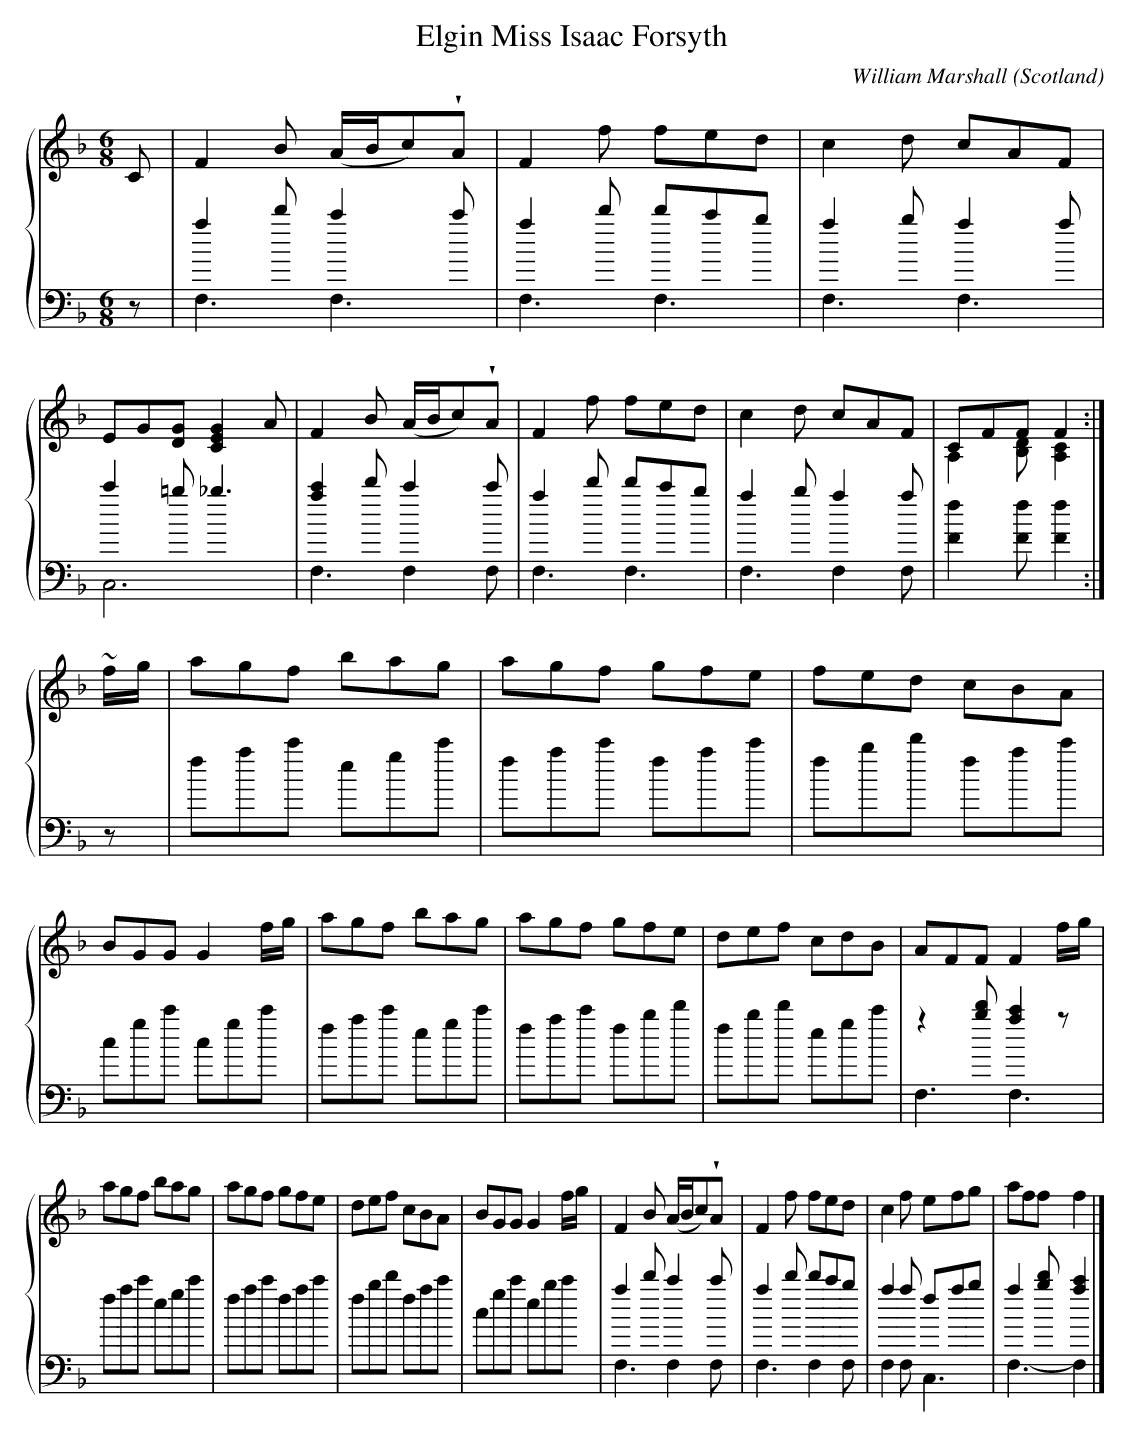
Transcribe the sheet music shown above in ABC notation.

X:1
T:Miss Isaac Forsyth, Elgin
C:William Marshall
L:1/8
M:6/8
O:Scotland
K:F
%%staves {1 2}
V:1
C | \
F2B (A/B/c)!wedge!A | F2f fed | c2d cAF | EG[DG] [CEG]2 A | \
F2B (A/B/c)!wedge!A | F2f fed | c2d cAF | CFF F2 & A,2[B,D] [A,C]2 :|
~f/g/ | \
agf bag | agf gfe | fed cBA | BGG G2 f/g/ | \
agf bag | agf gfe | def cdB | AFF F2 f/g/ |
agf bag | agf gfe | def cBA | BGG G2 f/g/ | \
F2B (A/B/c)!wedge!A | F2f fed | c2f efg | aff f2 |]
V:2 clef=bass
z | \
a2d' c'2c' & F,3 F,3 | a2d' d'c'b', & F,3 F,3 | \
a2b', a2a & F,3 F,3 | c'2=b _b3 & C,6 | \
[ac']2d' c'2c' & F,3 F,2F, | a2d' d'c'b & F,3 F,3 | \
a2b a2a & F,3 F,2F, | [Ff]2 [Ff] [Ff]2 :| \
z | \
fac' egc' | fac' fac' | fbd' fac' | cgc' cgc' | \
fac' egc' | fac' fbd' | fbd' egc' | z2[bd'] [ac']2z & F,3 F,3 | \
fac' egc' | fac' fac' | fbd' fac' | cgc' ebc' | \
a2d' c'2c' & F,3 F,2F, | a2d' d'c'b & F,3 F,2F, | \
a2a fab & F,2F, C,3 | a2[bd'] [ac']2 & F,3 - F,2 |]
